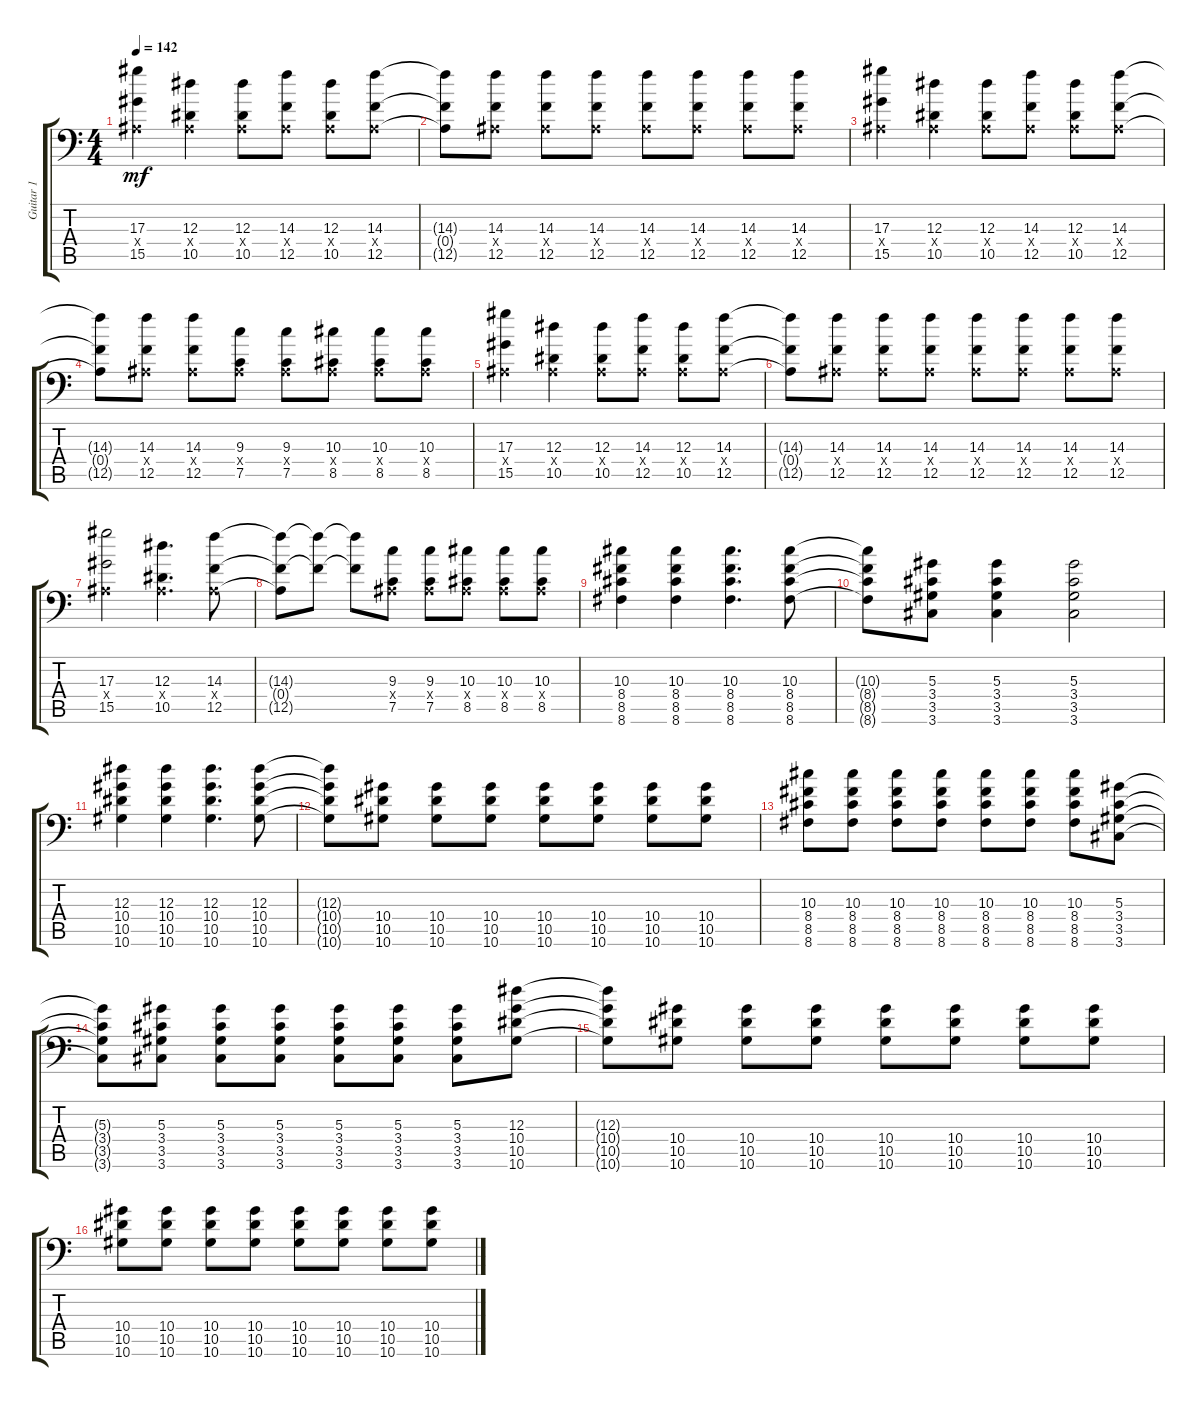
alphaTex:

\track ("Guitar 1" "Guitar 1") {instrument overdrivenguitar}
\staff {score tabs}
\tuning (C4 G3 Eb3 Bb2 F2 Bb1) {hide}
\ts (4 4)
\tempo 142
\clef f4
\ks c
(17.3 0.4{x} 15.5).4{dy mf} (12.3 0.4{x} 10.5).4 (12.3 0.4{x} 10.5).8 (14.3 0.4{x} 12.5).8 (12.3 0.4{x} 10.5).8 (14.3 0.4{x} 12.5).8 |
(14.3{t} 0.4{t} 12.5{t}).8 (14.3 0.4{x} 12.5).8 (14.3 0.4{x} 12.5).8 (14.3 0.4{x} 12.5).8 (14.3 0.4{x} 12.5).8 (14.3 0.4{x} 12.5).8 (14.3 0.4{x} 12.5).8 (14.3 0.4{x} 12.5).8 |
(17.3 0.4{x} 15.5).4 (12.3 0.4{x} 10.5).4 (12.3 0.4{x} 10.5).8 (14.3 0.4{x} 12.5).8 (12.3 0.4{x} 10.5).8 (14.3 0.4{x} 12.5).8 |
(14.3{t} 0.4{t} 12.5{t}).8 (14.3 0.4{x} 12.5).8 (14.3 0.4{x} 12.5).8 (9.3 0.4{x} 7.5).8 (9.3 0.4{x} 7.5).8 (10.3 0.4{x} 8.5).8 (10.3 0.4{x} 8.5).8 (10.3 0.4{x} 8.5).8 |
(17.3 0.4{x} 15.5).4 (12.3 0.4{x} 10.5).4 (12.3 0.4{x} 10.5).8 (14.3 0.4{x} 12.5).8 (12.3 0.4{x} 10.5).8 (14.3 0.4{x} 12.5).8 |
(14.3{t} 0.4{t} 12.5{t}).8 (14.3 0.4{x} 12.5).8 (14.3 0.4{x} 12.5).8 (14.3 0.4{x} 12.5).8 (14.3 0.4{x} 12.5).8 (14.3 0.4{x} 12.5).8 (14.3 0.4{x} 12.5).8 (14.3 0.4{x} 12.5).8 |
(17.3 0.4{x} 15.5).2 (12.3 0.4{x} 10.5).4{d} (14.3 0.4{x} 12.5).8 |
(14.3{t} 0.4{t} 12.5{t}).8 (14.3{t} 12.5{t}).8 (14.3{t} 12.5{t}).8 (9.3 0.4{x} 7.5).8 (9.3 0.4{x} 7.5).8 (10.3 0.4{x} 8.5).8 (10.3 0.4{x} 8.5).8 (10.3 0.4{x} 8.5).8 |
(10.3 8.4 8.5 8.6).4 (10.3 8.4 8.5 8.6).4 (10.3 8.4 8.5 8.6).4{d} (10.3 8.4 8.5 8.6).8 |
(10.3{t} 8.4{t} 8.5{t} 8.6{t}).8 (5.3 3.4 3.5 3.6).8 (5.3 3.4 3.5 3.6).4 (5.3 3.4 3.5 3.6).2 |
(12.3 10.4 10.5 10.6).4 (12.3 10.4 10.5 10.6).4 (12.3 10.4 10.5 10.6).4{d} (12.3 10.4 10.5 10.6).8 |
(12.3{t} 10.4{t} 10.5{t} 10.6{t}).8 (10.4 10.5 10.6).8 (10.4 10.5 10.6).8 (10.4 10.5 10.6).8 (10.4 10.5 10.6).8 (10.4 10.5 10.6).8 (10.4 10.5 10.6).8 (10.4 10.5 10.6).8 |
(10.3 8.4 8.5 8.6).8 (10.3 8.4 8.5 8.6).8 (10.3 8.4 8.5 8.6).8 (10.3 8.4 8.5 8.6).8 (10.3 8.4 8.5 8.6).8 (10.3 8.4 8.5 8.6).8 (10.3 8.4 8.5 8.6).8 (5.3 3.4 3.5 3.6).8 |
(5.3{t} 3.4{t} 3.5{t} 3.6{t}).8 (5.3 3.4 3.5 3.6).8 (5.3 3.4 3.5 3.6).8 (5.3 3.4 3.5 3.6).8 (5.3 3.4 3.5 3.6).8 (5.3 3.4 3.5 3.6).8 (5.3 3.4 3.5 3.6).8 (12.3 10.4 10.5 10.6).8 |
(12.3{t} 10.4{t} 10.5{t} 10.6{t}).8 (10.4 10.5 10.6).8 (10.4 10.5 10.6).8 (10.4 10.5 10.6).8 (10.4 10.5 10.6).8 (10.4 10.5 10.6).8 (10.4 10.5 10.6).8 (10.4 10.5 10.6).8 |
(10.4 10.5 10.6).8 (10.4 10.5 10.6).8 (10.4 10.5 10.6).8 (10.4 10.5 10.6).8 (10.4 10.5 10.6).8 (10.4 10.5 10.6).8 (10.4 10.5 10.6).8 (10.4 10.5 10.6).8
